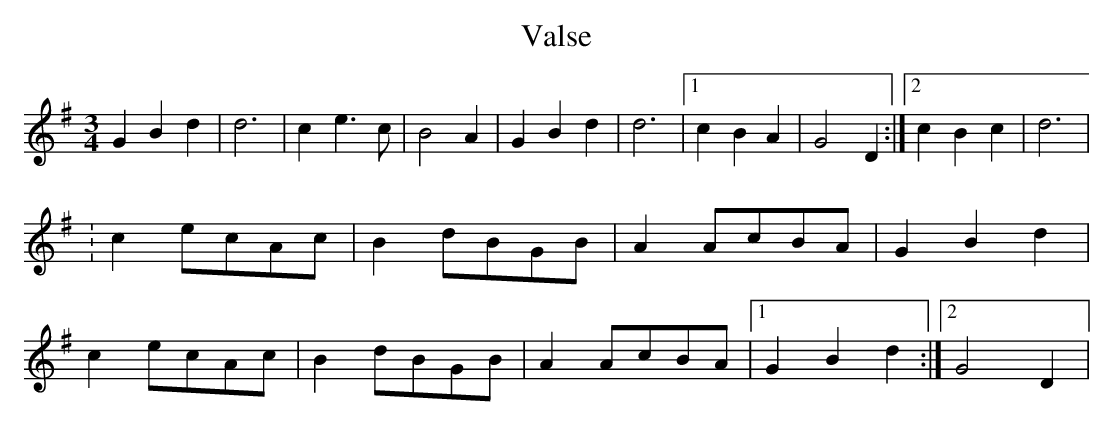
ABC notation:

X:1
T:Valse
L:1/4
M:3/4
K:G
GBd|d3|ce>c|B2A|GBd|d3|1cBA|G2D:|2cBc|d3|
:ce/2c/A/c/|Bd/B/G/B/|AA/c/B/A/|GBd|
ce/c/A/c/|Bd/B/G/B/|AA/c/B/A/|1GBd:|2G2D|
